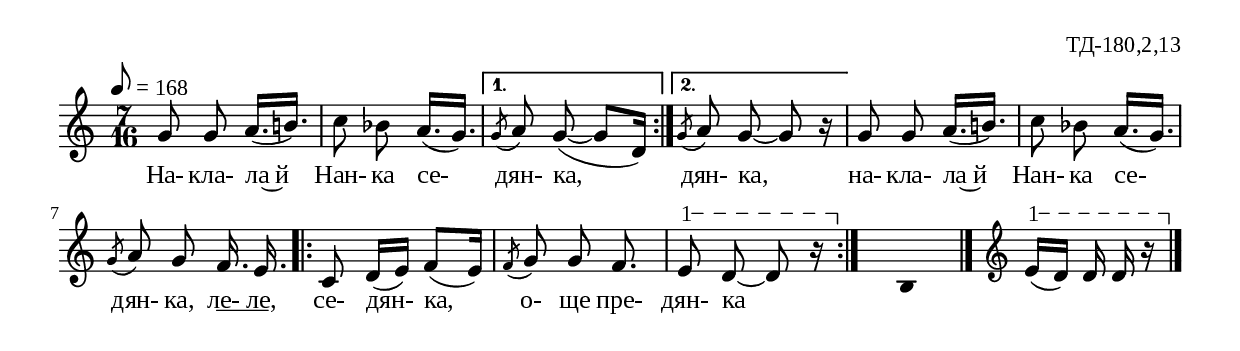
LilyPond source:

%{
td_180_2_13
%}

\include "td-preamble.ly"

\score {
\relative c'' {
\tempo 8 = 168
%\cadenzaOn
\time 7/16
\repeat volta 2 
{ g8 g\noBeam a16.[( b!]) | c8 bes\noBeam a16.[( g]) } 
\alternative { { \acciaccatura g8 a g\noBeam(~ g[ d16]) } 
{ \acciaccatura g8 a g\noBeam~ g r16} }
g8 g\noBeam a16.[( b!]) | c8 bes\noBeam a16.[( g]) |
\acciaccatura g8 a g\noBeam f16.\noBeam e 
\bar "|:"
c8\noBeam d16[( e]) f8[( e16]) | \acciaccatura f8 g g\noBeam f8. | 
\varA
e8\startTextSpan d\noBeam~ d r16\stopTextSpan
 \bar ":|" 
s8. \fixB b4 \fixC
 \bar "|." 
\set Score.measureLength = #(ly:make-moment 1 16)  
 s16 \bar ""  
 \set Score.measureLength = #(ly:make-moment 7 16)  
 \clef treble
\varA
e16\startTextSpan[( d]) d\noBeam d r16\stopTextSpan 
 \bar "|."  
}
\addlyrics { На- кла- ла~й Нан- ка се- дян- ка, дян- ка, 
на- кла- ла~й Нан- ка се- дян- ка, 
ле- \startTextSpan ле, \stopTextSpan
се- дян- ка, о- ще пре- дян- ка }
%
\layout {
%   \context { 
%	    \Staff \remove "Time_signature_engraver" } 
  indent = #0
  line-width = 190\mm
  ragged-right=##f
\context {
      \Lyrics
      \consists "Text_spanner_engraver"
      \override TextSpanner #'direction = #DOWN
      \override TextSpanner #'style = #'line    
      \override TextSpanner #'outside-staff-priority = ##f
      \override TextSpanner #'padding = #0.2 % sets the distance of the line from the lyrics
      \override TextSpanner #'bound-details =
      #`((left . ((Y . 0)
                  (padding . 0)
                  (attach-dir . ,LEFT)))
         (left-broken . ((end-on-note . #t)))
         (right . ((Y . 0)
                   (padding . 0)
                   (attach-dir . ,RIGHT))))
    }
}
%
\midi { 
	\context {
		\Score tempoWholesPerMinute = #(ly:make-moment 168 8)
		}
	}
}
%
\header{
  opus = "ТД-180,2,13"
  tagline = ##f
}


